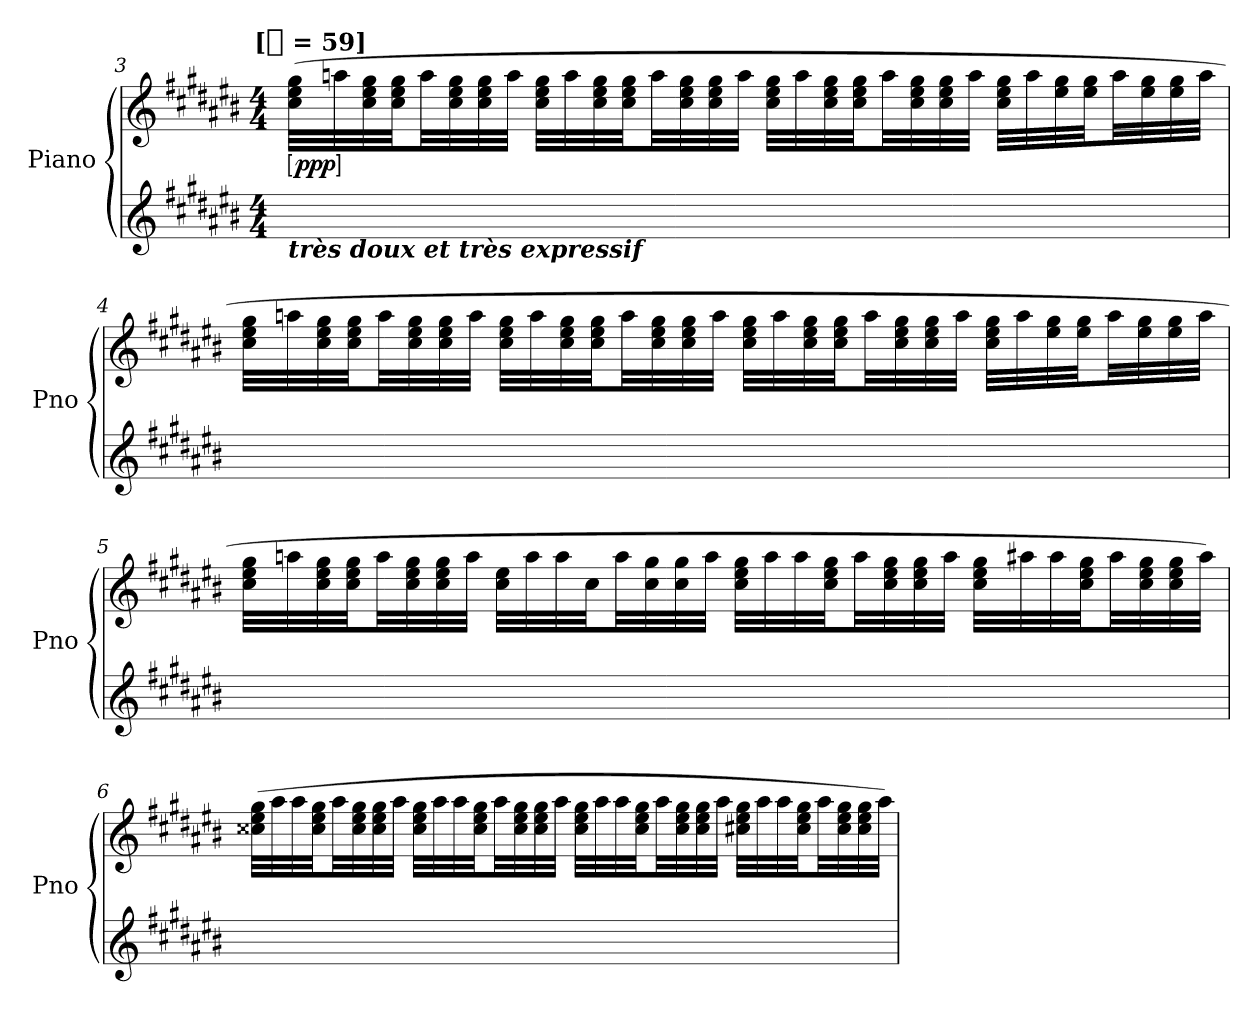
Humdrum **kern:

**kern	**kern	**dynam
*part1	*part1	*part1
*staff2	*staff1	*staff1/2
*I"Piano	*	*
*I'Pno	*	*
*clefG2	*clefG2	*
*k[f#c#g#d#a#e#b#]	*k[f#c#g#d#a#e#b#]	*
*C#:	*C#:	*
!!LO:TX:omd:t=[[quarter] = 59]
*M4/4	*M4/4	*
*MM59	*MM59	*
=3	=3	=3
!LO:TX:b:Bi:t=très doux et très expressif	!	!
!	!	!LO:DY:ed=brack
4ryy	(32cc# 32ee# 32gg#LLL	ppp
.	32aan	.
.	32cc# 32ee# 32gg#	.
.	32cc# 32ee# 32gg#JJ	.
.	32aaLL	.
.	32cc# 32ee# 32gg#	.
.	32cc# 32ee# 32gg#	.
.	32aaJJJ	.
4.ryy	32cc# 32ee# 32gg#LLL	.
.	32aa	.
.	32cc# 32ee# 32gg#	.
.	32cc# 32ee# 32gg#JJ	.
.	32aaLL	.
.	32cc# 32ee# 32gg#	.
.	32cc# 32ee# 32gg#	.
.	32aaJJJ	.
.	32cc# 32ee# 32gg#LLL	.
.	32aa	.
.	32cc# 32ee# 32gg#	.
.	32cc# 32ee# 32gg#JJ	.
8ryy	32aaLL	.
.	32cc# 32ee# 32gg#	.
.	32cc# 32ee# 32gg#	.
.	32aaJJJ	.
8ryy	32cc# 32ee# 32gg#LLL	.
.	32aa	.
.	32ee# 32gg#	.
.	32ee# 32gg#JJ	.
8ryy	32aaLL	.
.	32ee# 32gg#	.
.	32ee# 32gg#	.
.	32aaJJJ	.
=4	=4	=4
4ryy	32cc# 32ee# 32gg#LLL	.
.	32aan	.
.	32cc# 32ee# 32gg#	.
.	32cc# 32ee# 32gg#JJ	.
.	32aaLL	.
.	32cc# 32ee# 32gg#	.
.	32cc# 32ee# 32gg#	.
.	32aaJJJ	.
4.ryy	32cc# 32ee# 32gg#LLL	.
.	32aa	.
.	32cc# 32ee# 32gg#	.
.	32cc# 32ee# 32gg#JJ	.
.	32aaLL	.
.	32cc# 32ee# 32gg#	.
.	32cc# 32ee# 32gg#	.
.	32aaJJJ	.
.	32cc# 32ee# 32gg#LLL	.
.	32aa	.
.	32cc# 32ee# 32gg#	.
.	32cc# 32ee# 32gg#JJ	.
8ryy	32aaLL	.
.	32cc# 32ee# 32gg#	.
.	32cc# 32ee# 32gg#	.
.	32aaJJJ	.
8ryy	32cc# 32ee# 32gg#LLL	.
.	32aa	.
.	32ee# 32gg#	.
.	32ee# 32gg#JJ	.
8ryy	32aaLL	.
.	32ee# 32gg#	.
.	32ee# 32gg#	.
.	32aaJJJ	.
=5	=5	=5
8ryy	32cc# 32ee# 32gg#LLL	.
.	32aan	.
.	32cc# 32ee# 32gg#	.
.	32cc# 32ee# 32gg#JJ	.
8ryy	32aaLL	.
.	32cc# 32ee# 32gg#	.
.	32cc# 32ee# 32gg#	.
.	32aaJJJ	.
8ryy	32cc# 32ee#LLL	.
.	32aa	.
.	32aa	.
.	32cc#JJ	.
8ryy	32aaLL	.
.	32cc# 32gg#	.
.	32cc# 32gg#	.
.	32aaJJJ	.
4ryy	32cc# 32ee# 32gg#LLL	.
.	32aa	.
.	32aa	.
.	32cc# 32ee# 32gg#JJ	.
.	32aaLL	.
.	32cc# 32ee# 32gg#	.
.	32cc# 32ee# 32gg#	.
.	32aaJJJ	.
8ryy	32cc# 32ee# 32gg#LLL	.
.	32aa#X	.
.	32aa#	.
.	32cc# 32ee# 32gg#JJ	.
8ryy	32aa#LL	.
.	32cc# 32ee# 32gg#	.
.	32cc# 32ee# 32gg#	.
.	32aa#JJJ)	.
=6	=6	=6
2ryy	(32cc##X 32ee# 32gg#LLL	.
.	32aa#	.
.	32aa#	.
.	32cc## 32ee# 32gg#JJ	.
.	32aa#LL	.
.	32cc## 32ee# 32gg#	.
.	32cc## 32ee# 32gg#	.
.	32aa#JJJ	.
.	32cc## 32ee# 32gg#LLL	.
.	32aa#	.
.	32aa#	.
.	32cc## 32ee# 32gg#JJ	.
.	32aa#LL	.
.	32cc## 32ee# 32gg#	.
.	32cc## 32ee# 32gg#	.
.	32aa#JJJ	.
8ryy	32cc## 32ee# 32gg#LLL	.
.	32aa#	.
.	32aa#	.
.	32cc## 32ee# 32gg#JJ	.
8ryy	32aa#LL	.
.	32cc## 32ee# 32gg#	.
.	32cc## 32ee# 32gg#	.
.	32aa#JJJ	.
8ryy	32cc#X 32ee# 32gg#LLL	.
.	32aa#	.
.	32aa#	.
.	32cc# 32ee# 32gg#JJ	.
8ryy	32aa#LL	.
.	32cc# 32ee# 32gg#	.
.	32cc# 32ee# 32gg#	.
.	32aa#JJJ)	.
=	=	=
*-	*-	*-
